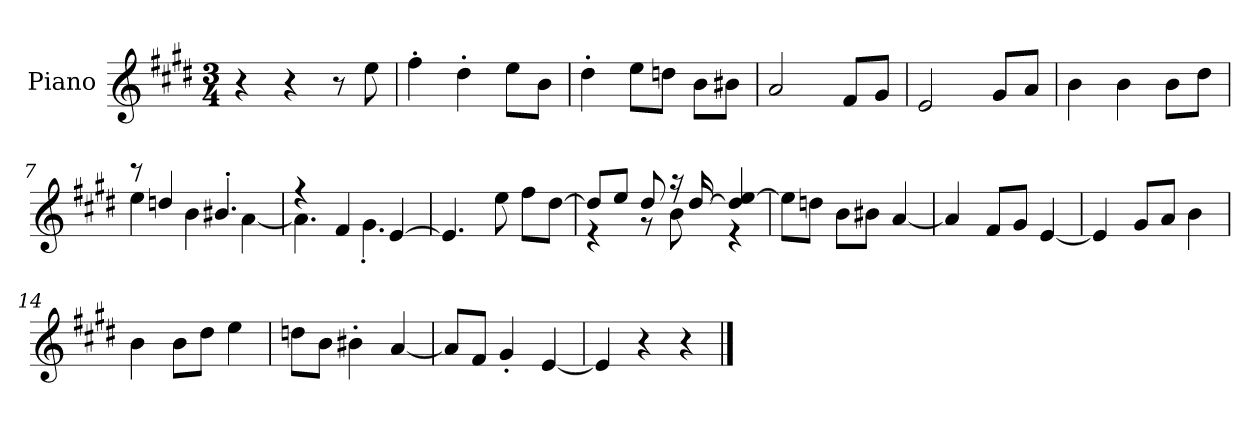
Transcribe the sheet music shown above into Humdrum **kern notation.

**kern
*part1
*staff1
*I"Piano
*I'P-no
*clefG2
*k[f#c#g#d#]
*M3/4
*MM177
=1
4r
4r
8r
8ee\
=2
4ff#'\
4dd#'\
8ee\L
8b\J
=3
4dd#'\
8ee\L
8ddn\J
8b\L
8b#X\J
=4
2a/
8f#/L
8g#/J
=5
2e/
8g#/L
8a/J
=6
4b\
4b\
8b\L
8dd#\J
=7
*^
8r	4ee\
4ddn/	.
.	4b\
4.b#X'/	.
.	[4a\
!!LO:LB:g=z	!!
=8	=8
4r	4.a\]
4f#/	.
.	4.g#'\
[4e/	.
*v	*v
=9
4.e/]
8ee\
8ff#\L
[8dd#\J
=10
*^
8dd#/L]	4r
8ee/J	.
8dd#/	8r
16r	8b\
[16dd#/	.
4dd#/] [4ee/	4r
*v	*v
=11
8ee\L]
8ddn\J
8b\L
8b#X\J
[4a/
=12
4a/]
8f#/L
8g#/J
[4e/
=13
4e/]
8g#/L
8a/J
4b\
=14
4b\
8b\L
8dd#\J
4ee\
!!LO:LB:g=z
=15
8ddn\L
8b\J
4b#X'\
[4a/
=16
8a/L]
8f#/J
4g#'/
[4e/
=17
4e/]
4r
4r
==
*-
